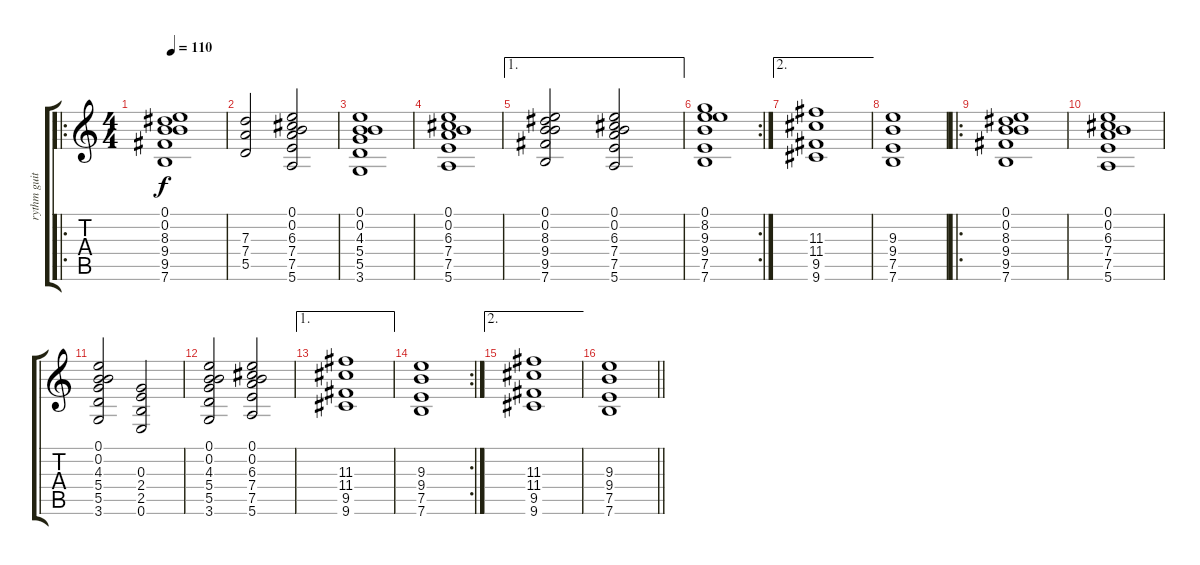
\track ("rythm guitar" "rythm guit") {instrument acousticguitarsteel}
\staff {score tabs}
\tuning (E4 B3 G3 D3 A2 E2) {hide}
\ro
\ts (4 4)
\tempo 110
\clef g2
\ks c
(0.1 0.2 8.3 9.4 9.5 7.6).1{dy f} |
(7.3 7.4 5.5).2 (0.1 0.2 6.3 7.4 7.5 5.6).2 |
(0.1 0.2 4.3 5.4 5.5 3.6).1 |
(0.1 0.2 6.3 7.4 7.5 5.6).1 |
\ae 1
(0.1 0.2 8.3 9.4 9.5 7.6).2 (0.1 0.2 6.3 7.4 7.5 5.6).2 |
\rc 2
(0.1 8.2 9.3 9.4 7.5 7.6).1 |
\ae 2
(11.3 11.4 9.5 9.6).1 |
(9.3 9.4 7.5 7.6).1 |
\ro
(0.1 0.2 8.3 9.4 9.5 7.6).1 |
(0.1 0.2 6.3 7.4 7.5 5.6).1 |
(0.1 0.2 4.3 5.4 5.5 3.6).2 (0.3 2.4 2.5 0.6).2 |
(0.1 0.2 4.3 5.4 5.5 3.6).2 (0.1 0.2 6.3 7.4 7.5 5.6).2 |
\ae 1
(11.3 11.4 9.5 9.6).1 |
\rc 2
(9.3 9.4 7.5 7.6).1 |
\ae 2
(11.3 11.4 9.5 9.6).1 |
\barLineRight lightlight
(9.3 9.4 7.5 7.6).1
